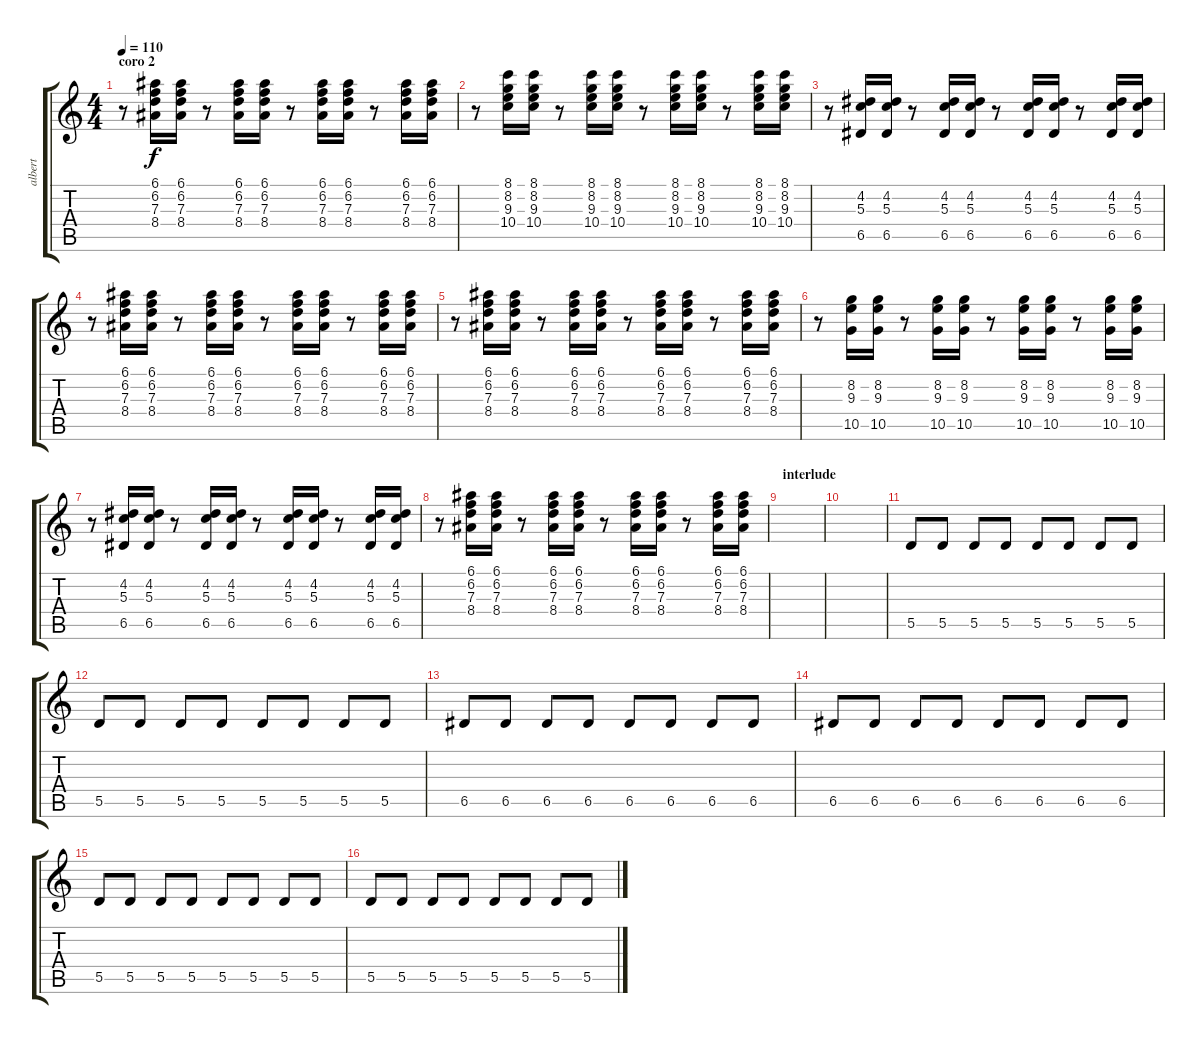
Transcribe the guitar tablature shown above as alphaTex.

\track ("albert" "albert") {instrument overdrivenguitar}
\staff {score tabs}
\tuning (E4 B3 G3 D3 A2 E2) {hide}
\ts (4 4)
\section ("" "coro 2")
\tempo 110
\clef g2
\ks c
r.8{dy f} (6.1 6.2 7.3 8.4).16 (6.1 6.2 7.3 8.4).16 r.8 (6.1 6.2 7.3 8.4).16 (6.1 6.2 7.3 8.4).16 r.8 (6.1 6.2 7.3 8.4).16 (6.1 6.2 7.3 8.4).16 r.8 (6.1 6.2 7.3 8.4).16 (6.1 6.2 7.3 8.4).16 |
r.8 (8.1 8.2 9.3 10.4).16 (8.1 8.2 9.3 10.4).16 r.8 (8.1 8.2 9.3 10.4).16 (8.1 8.2 9.3 10.4).16 r.8 (8.1 8.2 9.3 10.4).16 (8.1 8.2 9.3 10.4).16 r.8 (8.1 8.2 9.3 10.4).16 (8.1 8.2 9.3 10.4).16 |
r.8 (4.2 5.3 6.5).16 (4.2 5.3 6.5).16 r.8 (4.2 5.3 6.5).16 (4.2 5.3 6.5).16 r.8 (4.2 5.3 6.5).16 (4.2 5.3 6.5).16 r.8 (4.2 5.3 6.5).16 (4.2 5.3 6.5).16 |
r.8 (6.1 6.2 7.3 8.4).16 (6.1 6.2 7.3 8.4).16 r.8 (6.1 6.2 7.3 8.4).16 (6.1 6.2 7.3 8.4).16 r.8 (6.1 6.2 7.3 8.4).16 (6.1 6.2 7.3 8.4).16 r.8 (6.1 6.2 7.3 8.4).16 (6.1 6.2 7.3 8.4).16 |
r.8 (6.1 6.2 7.3 8.4).16 (6.1 6.2 7.3 8.4).16 r.8 (6.1 6.2 7.3 8.4).16 (6.1 6.2 7.3 8.4).16 r.8 (6.1 6.2 7.3 8.4).16 (6.1 6.2 7.3 8.4).16 r.8 (6.1 6.2 7.3 8.4).16 (6.1 6.2 7.3 8.4).16 |
r.8 (8.2 9.3 10.5).16 (8.2 9.3 10.5).16 r.8 (8.2 9.3 10.5).16 (8.2 9.3 10.5).16 r.8 (8.2 9.3 10.5).16 (8.2 9.3 10.5).16 r.8 (8.2 9.3 10.5).16 (8.2 9.3 10.5).16 |
r.8 (4.2 5.3 6.5).16 (4.2 5.3 6.5).16 r.8 (4.2 5.3 6.5).16 (4.2 5.3 6.5).16 r.8 (4.2 5.3 6.5).16 (4.2 5.3 6.5).16 r.8 (4.2 5.3 6.5).16 (4.2 5.3 6.5).16 |
r.8 (6.1 6.2 7.3 8.4).16 (6.1 6.2 7.3 8.4).16 r.8 (6.1 6.2 7.3 8.4).16 (6.1 6.2 7.3 8.4).16 r.8 (6.1 6.2 7.3 8.4).16 (6.1 6.2 7.3 8.4).16 r.8 (6.1 6.2 7.3 8.4).16 (6.1 6.2 7.3 8.4).16 |
\section ("" "interlude")
|
|
5.5.8 5.5.8 5.5.8 5.5.8 5.5.8 5.5.8 5.5.8 5.5.8 |
5.5.8 5.5.8 5.5.8 5.5.8 5.5.8 5.5.8 5.5.8 5.5.8 |
6.5.8 6.5.8 6.5.8 6.5.8 6.5.8 6.5.8 6.5.8 6.5.8 |
6.5.8 6.5.8 6.5.8 6.5.8 6.5.8 6.5.8 6.5.8 6.5.8 |
5.5.8 5.5.8 5.5.8 5.5.8 5.5.8 5.5.8 5.5.8 5.5.8 |
5.5.8 5.5.8 5.5.8 5.5.8 5.5.8 5.5.8 5.5.8 5.5.8
